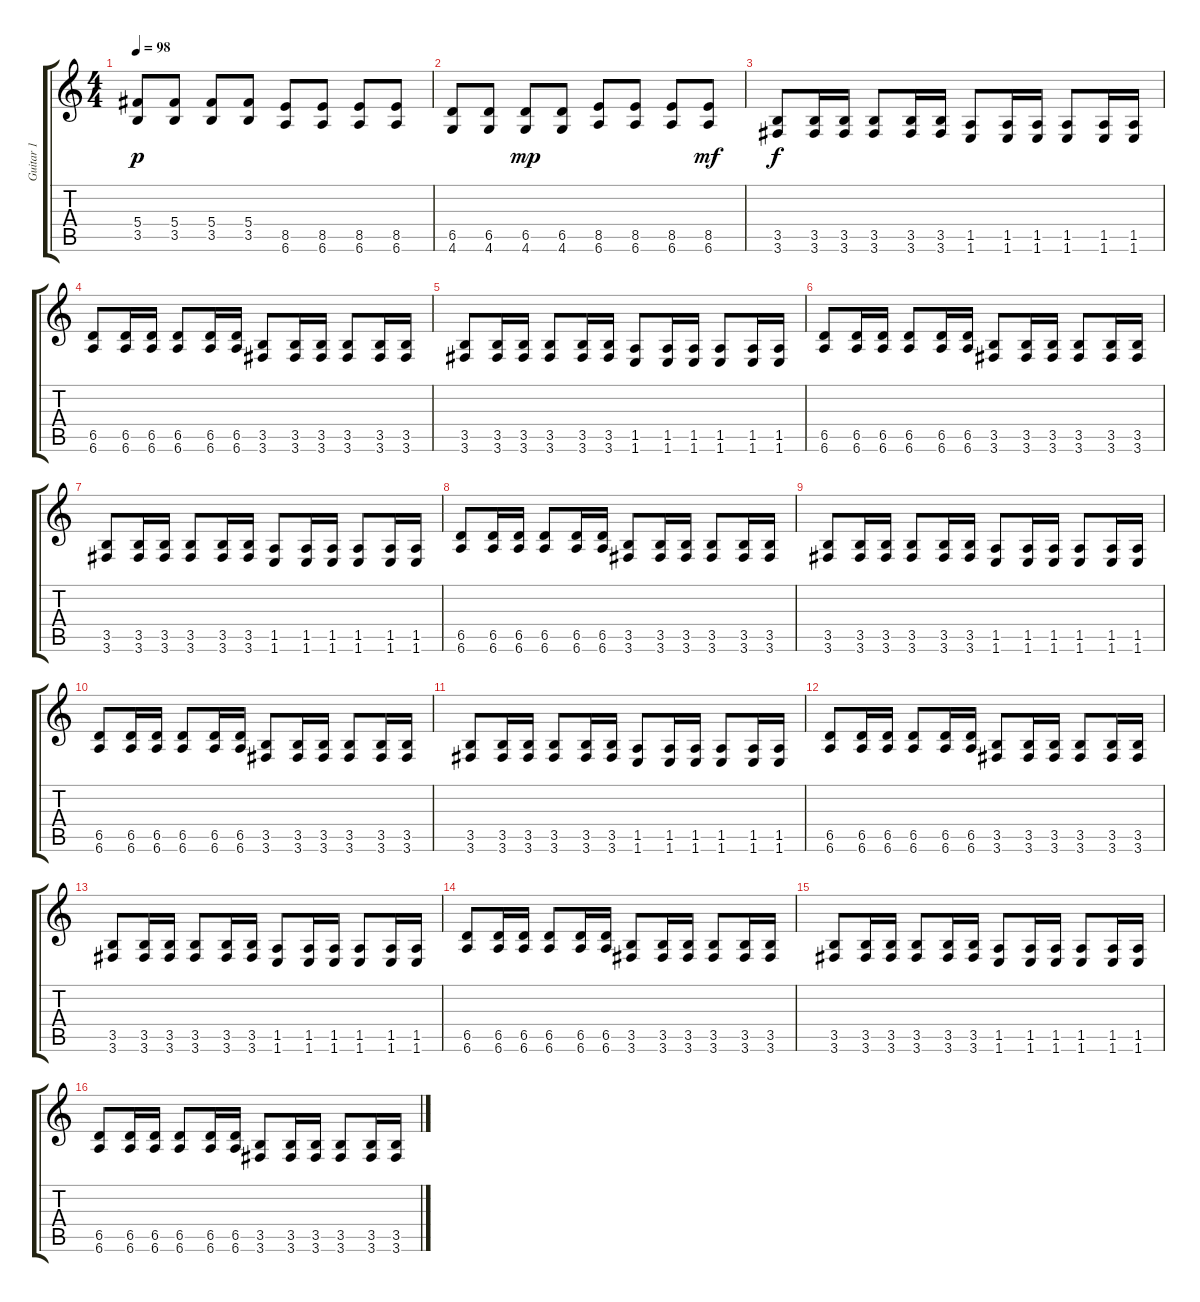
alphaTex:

\track ("Guitar 1" "Guitar 1") {instrument distortionguitar}
\staff {score tabs}
\tuning (Eb4 Bb3 Gb3 Db3 Ab2 Eb2) {hide}
\ts (4 4)
\tempo 98
\clef g2
\ks c
(5.4 3.5).8{dy p} (5.4 3.5).8 (5.4 3.5).8 (5.4 3.5).8 (8.5 6.6).8 (8.5 6.6).8 (8.5 6.6).8 (8.5 6.6).8 |
(6.5 4.6).8 (6.5 4.6).8 (6.5 4.6).8{dy mp} (6.5 4.6).8 (8.5 6.6).8 (8.5 6.6).8 (8.5 6.6).8 (8.5 6.6).8{dy mf} |
(3.5 3.6).8{dy f} (3.5 3.6).16 (3.5 3.6).16 (3.5 3.6).8 (3.5 3.6).16 (3.5 3.6).16 (1.5 1.6).8 (1.5 1.6).16 (1.5 1.6).16 (1.5 1.6).8 (1.5 1.6).16 (1.5 1.6).16 |
(6.5 6.6).8 (6.5 6.6).16 (6.5 6.6).16 (6.5 6.6).8 (6.5 6.6).16 (6.5 6.6).16 (3.5 3.6).8 (3.5 3.6).16 (3.5 3.6).16 (3.5 3.6).8 (3.5 3.6).16 (3.5 3.6).16 |
(3.5 3.6).8 (3.5 3.6).16 (3.5 3.6).16 (3.5 3.6).8 (3.5 3.6).16 (3.5 3.6).16 (1.5 1.6).8 (1.5 1.6).16 (1.5 1.6).16 (1.5 1.6).8 (1.5 1.6).16 (1.5 1.6).16 |
(6.5 6.6).8 (6.5 6.6).16 (6.5 6.6).16 (6.5 6.6).8 (6.5 6.6).16 (6.5 6.6).16 (3.5 3.6).8 (3.5 3.6).16 (3.5 3.6).16 (3.5 3.6).8 (3.5 3.6).16 (3.5 3.6).16 |
(3.5 3.6).8 (3.5 3.6).16 (3.5 3.6).16 (3.5 3.6).8 (3.5 3.6).16 (3.5 3.6).16 (1.5 1.6).8 (1.5 1.6).16 (1.5 1.6).16 (1.5 1.6).8 (1.5 1.6).16 (1.5 1.6).16 |
(6.5 6.6).8 (6.5 6.6).16 (6.5 6.6).16 (6.5 6.6).8 (6.5 6.6).16 (6.5 6.6).16 (3.5 3.6).8 (3.5 3.6).16 (3.5 3.6).16 (3.5 3.6).8 (3.5 3.6).16 (3.5 3.6).16 |
(3.5 3.6).8 (3.5 3.6).16 (3.5 3.6).16 (3.5 3.6).8 (3.5 3.6).16 (3.5 3.6).16 (1.5 1.6).8 (1.5 1.6).16 (1.5 1.6).16 (1.5 1.6).8 (1.5 1.6).16 (1.5 1.6).16 |
(6.5 6.6).8 (6.5 6.6).16 (6.5 6.6).16 (6.5 6.6).8 (6.5 6.6).16 (6.5 6.6).16 (3.5 3.6).8 (3.5 3.6).16 (3.5 3.6).16 (3.5 3.6).8 (3.5 3.6).16 (3.5 3.6).16 |
(3.5 3.6).8 (3.5 3.6).16 (3.5 3.6).16 (3.5 3.6).8 (3.5 3.6).16 (3.5 3.6).16 (1.5 1.6).8 (1.5 1.6).16 (1.5 1.6).16 (1.5 1.6).8 (1.5 1.6).16 (1.5 1.6).16 |
(6.5 6.6).8 (6.5 6.6).16 (6.5 6.6).16 (6.5 6.6).8 (6.5 6.6).16 (6.5 6.6).16 (3.5 3.6).8 (3.5 3.6).16 (3.5 3.6).16 (3.5 3.6).8 (3.5 3.6).16 (3.5 3.6).16 |
(3.5 3.6).8 (3.5 3.6).16 (3.5 3.6).16 (3.5 3.6).8 (3.5 3.6).16 (3.5 3.6).16 (1.5 1.6).8 (1.5 1.6).16 (1.5 1.6).16 (1.5 1.6).8 (1.5 1.6).16 (1.5 1.6).16 |
(6.5 6.6).8 (6.5 6.6).16 (6.5 6.6).16 (6.5 6.6).8 (6.5 6.6).16 (6.5 6.6).16 (3.5 3.6).8 (3.5 3.6).16 (3.5 3.6).16 (3.5 3.6).8 (3.5 3.6).16 (3.5 3.6).16 |
(3.5 3.6).8 (3.5 3.6).16 (3.5 3.6).16 (3.5 3.6).8 (3.5 3.6).16 (3.5 3.6).16 (1.5 1.6).8 (1.5 1.6).16 (1.5 1.6).16 (1.5 1.6).8 (1.5 1.6).16 (1.5 1.6).16 |
(6.5 6.6).8 (6.5 6.6).16 (6.5 6.6).16 (6.5 6.6).8 (6.5 6.6).16 (6.5 6.6).16 (3.5 3.6).8 (3.5 3.6).16 (3.5 3.6).16 (3.5 3.6).8 (3.5 3.6).16 (3.5 3.6).16
